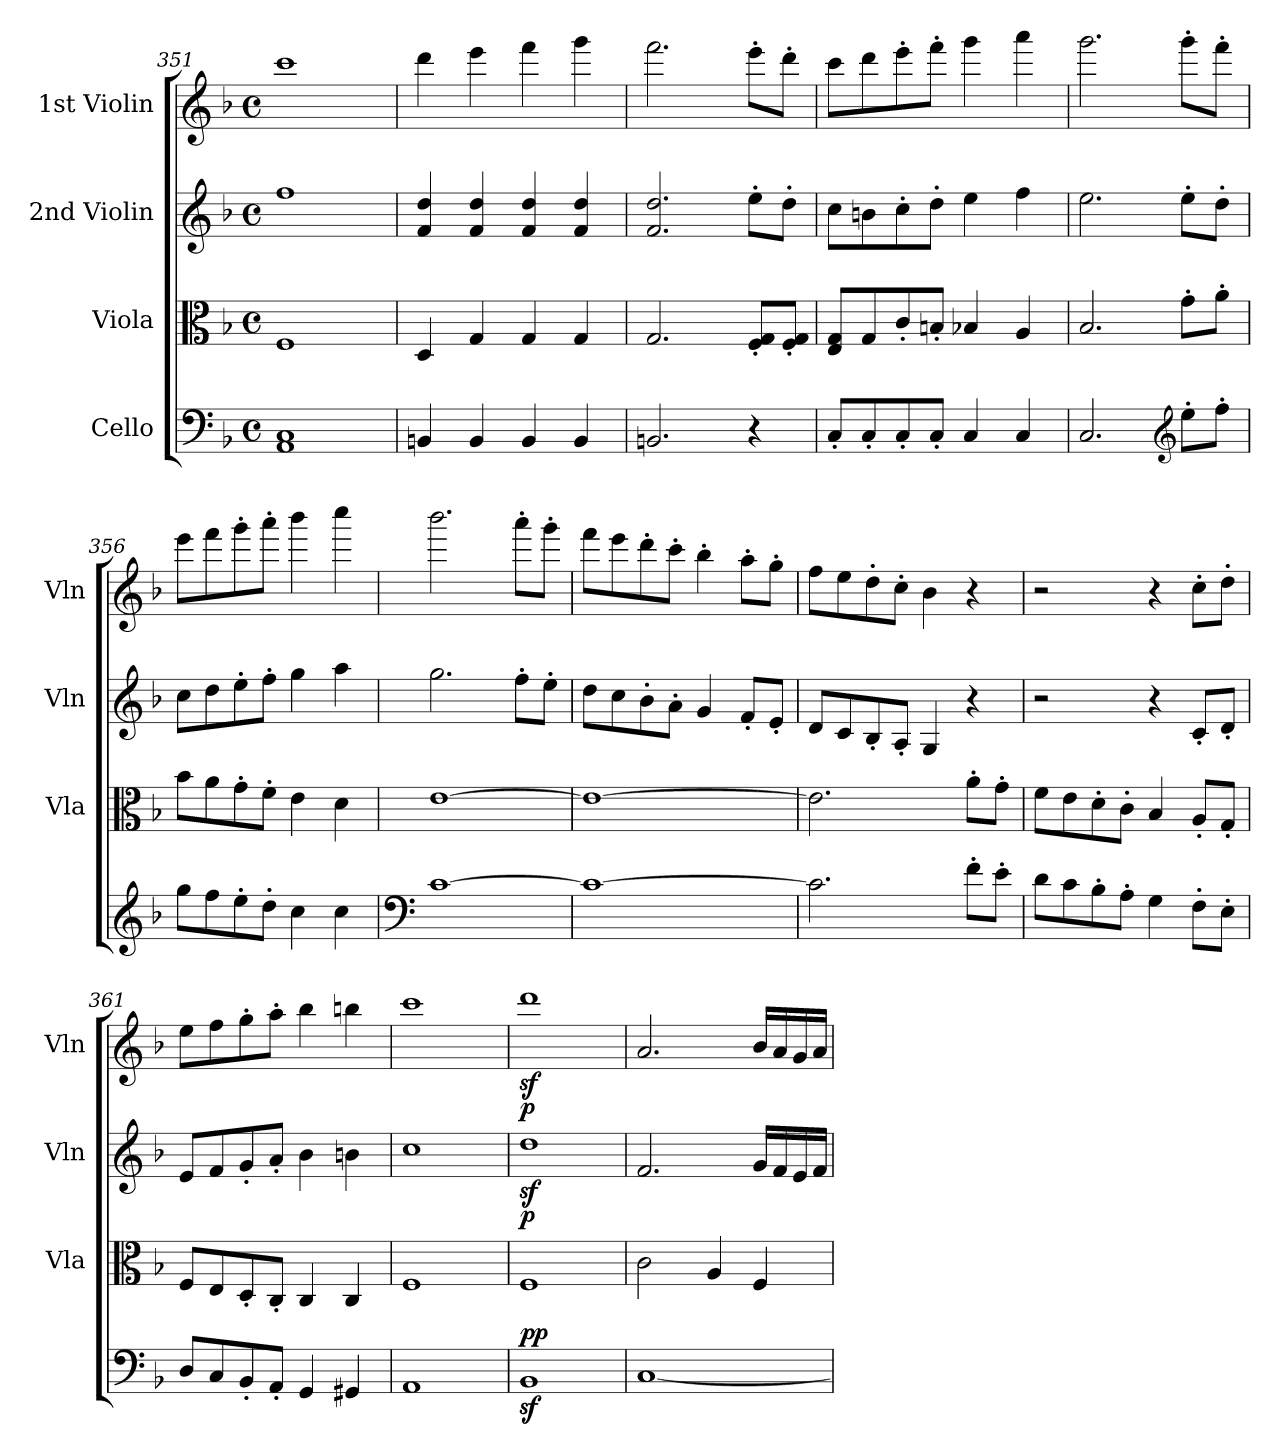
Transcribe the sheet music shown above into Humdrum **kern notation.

**kern	**dynam	**kern	**kern	**dynam	**kern	**dynam
*part4	*part4	*part3	*part2	*part2	*part1	*part1
*staff4	*staff4	*staff3	*staff2	*staff2	*staff1	*staff1
*I"Cello	*	*I"Viola	*I"2nd Violin	*	*I"1st Violin	*
*	*	*I'Vla	*I'Vln	*	*I'Vln	*
*clefF4	*	*clefC3	*clefG2	*	*clefG2	*
*k[b-]	*	*k[b-]	*k[b-]	*	*k[b-]	*
*M4/4	*	*M4/4	*M4/4	*	*M4/4	*
*met(c)	*	*met(c)	*met(c)	*	*met(c)	*
=351	=351	=351	=351	=351	=351	=351
1AA 1C	.	1F	1ff	.	1ccc	.
=352	=352	=352	=352	=352	=352	=352
4BBn/	.	4D/	4f/ 4dd/	.	4ddd\	.
4BB/	.	4G/	4f/ 4dd/	.	4eee\	.
4BB/	.	4G/	4f/ 4dd/	.	4fff\	.
4BB/	.	4G/	4f/ 4dd/	.	4ggg\	.
=353	=353	=353	=353	=353	=353	=353
2.BBn/	.	2.G/	2.f/ 2.dd/	.	2.fff\	.
4r	.	8F/' 8G/'L	8ee'\L	.	8eee'\L	.
.	.	8F/' 8G/'J	8dd'\J	.	8ddd'\J	.
=354	=354	=354	=354	=354	=354	=354
8C'/L	.	8E/ 8G/L	8cc\L	.	8ccc\L	.
8C'/	.	8G/	8bn\	.	8ddd\	.
8C'/	.	8c'/	8cc'\	.	8eee'\	.
8C'/J	.	8Bn'/J	8dd'\J	.	8fff'\J	.
4C/	.	4B-X/	4ee\	.	4ggg\	.
4C/	.	4A/	4ff\	.	4aaa\	.
=355	=355	=355	=355	=355	=355	=355
2.C/	.	2.B-/	2.ee\	.	2.ggg\	.
*clefG2	*	*	*	*	*	*
8ee'\L	.	8g'\L	8ee'\L	.	8ggg'\L	.
8ff'\J	.	8a'\J	8dd'\J	.	8fff'\J	.
=356	=356	=356	=356	=356	=356	=356
8gg\L	.	8b-\L	8cc\L	.	8eee\L	.
8ff\	.	8a\	8dd\	.	8fff\	.
8ee'\	.	8g'\	8ee'\	.	8ggg'\	.
8dd'\J	.	8f'\J	8ff'\J	.	8aaa'\J	.
4cc\	.	4e\	4gg\	.	4bbb-\	.
4cc\	.	4d\	4aa\	.	4cccc\	.
=357	=357	=357	=357	=357	=357	=357
*clefF4	*	*	*	*	*	*
[1c	.	[1e	2.gg\	.	2.bbb-\	.
.	.	.	8ff'\L	.	8aaa'\L	.
.	.	.	8ee'\J	.	8ggg'\J	.
=358	=358	=358	=358	=358	=358	=358
1c_	.	1e_	8dd\L	.	8fff\L	.
.	.	.	8cc\	.	8eee\	.
.	.	.	8b-'\	.	8ddd'\	.
.	.	.	8a'\J	.	8ccc'\J	.
.	.	.	4g/	.	4bb-'\	.
.	.	.	8f'/L	.	8aa'\L	.
.	.	.	8e'/J	.	8gg'\J	.
=359	=359	=359	=359	=359	=359	=359
2.c\]	.	2.e\]	8d/L	.	8ff\L	.
.	.	.	8c/	.	8ee\	.
.	.	.	8B-'/	.	8dd'\	.
.	.	.	8A'/J	.	8cc'\J	.
.	.	.	4G/	.	4b-\	.
8f'\L	.	8a'\L	4r	.	4r	.
8e'\J	.	8g'\J	.	.	.	.
=360	=360	=360	=360	=360	=360	=360
8d\L	.	8f\L	2r	.	2r	.
8c\	.	8e\	.	.	.	.
8B-'\	.	8d'\	.	.	.	.
8A'\J	.	8c'\J	.	.	.	.
4G\	.	4B-/	4r	.	4r	.
8F'\L	.	8A'/L	8c'/L	.	8cc'\L	.
8E'\J	.	8G'/J	8d'/J	.	8dd'\J	.
=361	=361	=361	=361	=361	=361	=361
8D/L	.	8F/L	8e/L	.	8ee\L	.
8C/	.	8E/	8f/	.	8ff\	.
8BB-'/	.	8D'/	8g'/	.	8gg'\	.
8AA'/J	.	8C'/J	8a'/J	.	8aa'\J	.
4GG/	.	4C/	4b-\	.	4bb-\	.
4GG#X/	.	4C/	4bn\	.	4bbn\	.
=362	=362	=362	=362	=362	=362	=362
1AA	.	1F	1cc	.	1ccc	.
=363	=363	=363	=363	=363	=363	=363
!	!LO:DY:b	!	!	!	!	!
!	!LO:DY:n=1:a	!	!	!LO:DY:b	!	!LO:DY:b
1BB-z>	p p	1F	1ddz<	p	1dddz<	p
=364	=364	=364	=364	=364	=364	=364
[1C	.	2c\	2.f/	.	2.a/	.
.	.	4A/	.	.	.	.
.	.	4F/	16g/LL	.	16b-/LL	.
.	.	.	16f/	.	16a/	.
.	.	.	16e/	.	16g/	.
.	.	.	16f/JJ	.	16a/JJ	.
=	=	=	=	=	=	=
*-	*-	*-	*-	*-	*-	*-
